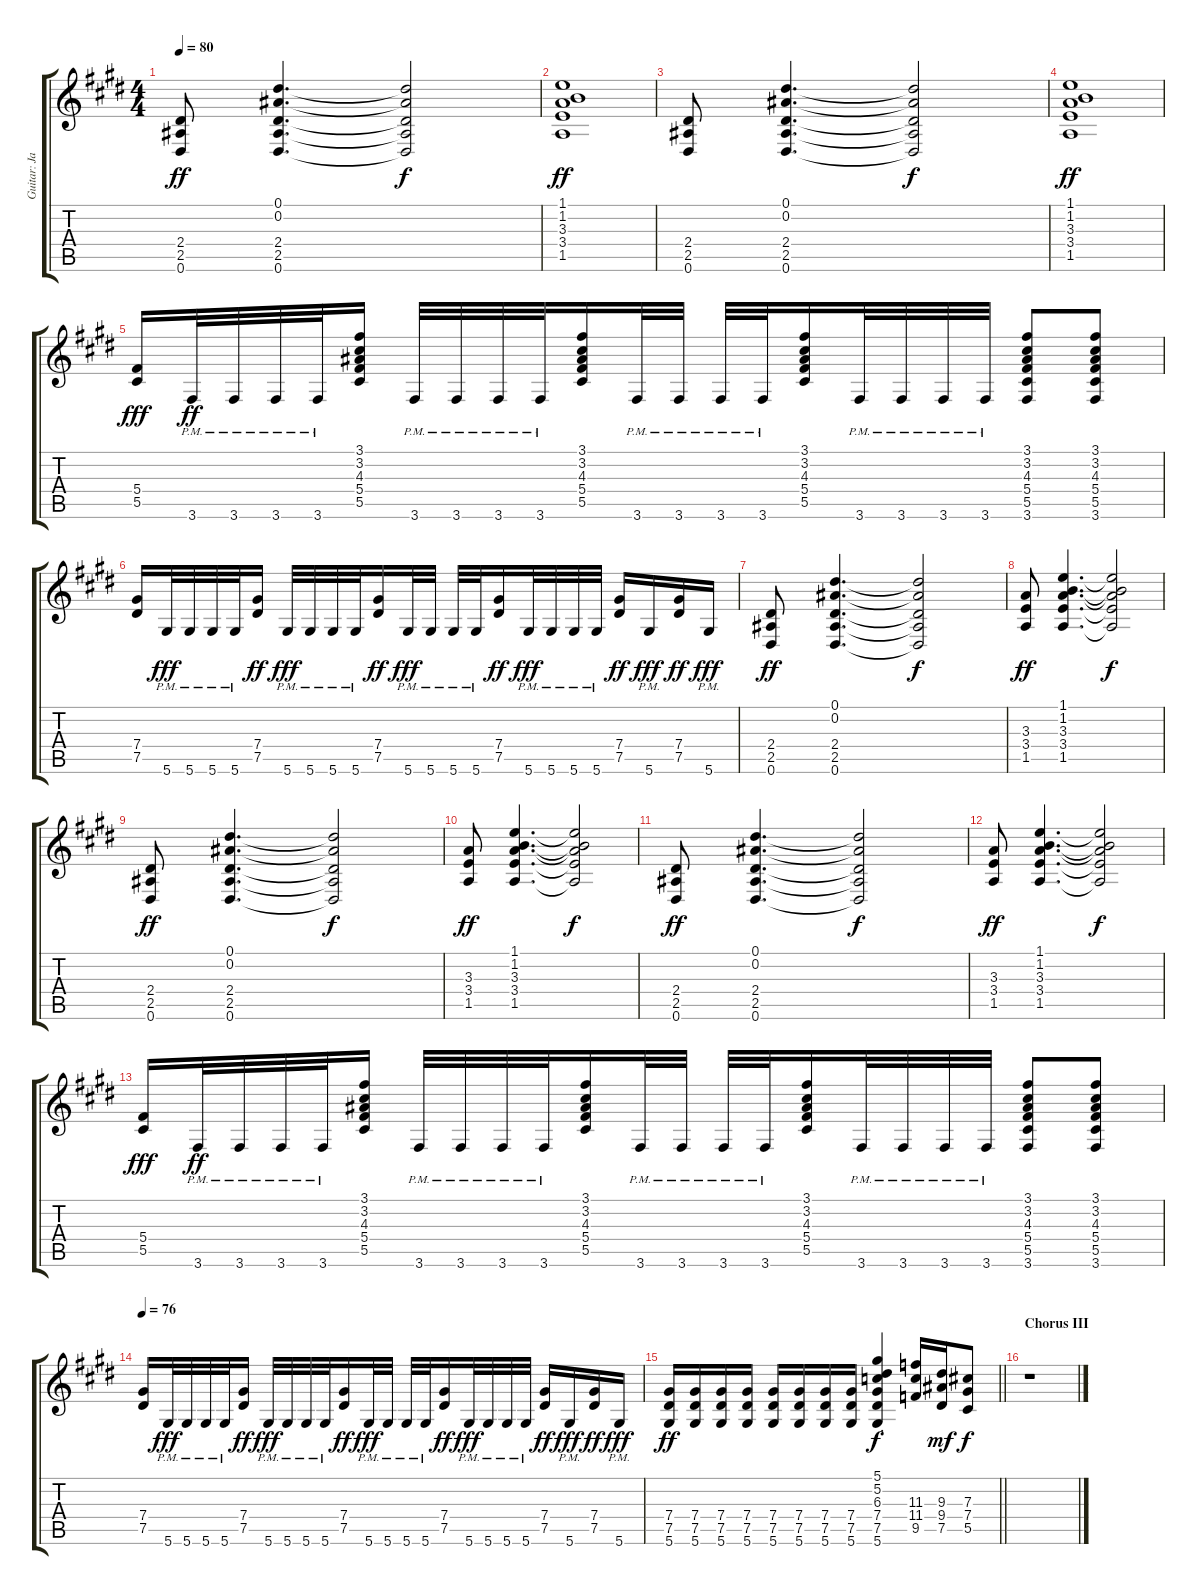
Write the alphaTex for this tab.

\track ("Guitar: Jake" "Guitar: Ja") {instrument electricguitarclean}
\staff {score tabs}
\tuning (Eb4 Bb3 Gb3 Db3 Ab2 Eb2) {hide}
\ts (4 4)
\tempo 80
\clef g2
\ks e
(2.4 2.5 0.6).8{dy ff} (0.1 0.2 2.4 2.5 0.6).4{d} (0.1{t} 0.2{t} 2.4{t} 2.5{t} 0.6{t}).2{dy f} |
(1.1 1.2 3.3 3.4 1.5).1{dy ff} |
(2.4 2.5 0.6).8 (0.1 0.2 2.4 2.5 0.6).4{d} (0.1{t} 0.2{t} 2.4{t} 2.5{t} 0.6{t}).2{dy f} |
(1.1 1.2 3.3 3.4 1.5).1{dy ff} |
(5.4 5.5).16{dy fff} 3.6{pm}.32{dy ff} 3.6{pm}.32{beam merge} 3.6{pm}.32 3.6{pm}.32 (3.1 3.2 4.3 5.4 5.5).16 3.6{pm}.32 3.6{pm}.32{beam merge} 3.6{pm}.32 3.6{pm}.32 (3.1 3.2 4.3 5.4 5.5).16 3.6{pm}.32 3.6{pm}.32 3.6{pm}.32 3.6{pm}.32 (3.1 3.2 4.3 5.4 5.5).16 3.6{pm}.32 3.6{pm}.32 3.6{pm}.32 3.6{pm}.32 (3.1 3.2 4.3 5.4 5.5 3.6).8 (3.1 3.2 4.3 5.4 5.5 3.6).8 |
(7.4 7.5).16 5.6{pm}.32{dy fff} 5.6{pm}.32 5.6{pm}.32 5.6{pm}.32 (7.4 7.5).16{dy ff} 5.6{pm}.32{dy fff} 5.6{pm}.32 5.6{pm}.32 5.6{pm}.32 (7.4 7.5).16{dy ff} 5.6{pm}.32{dy fff} 5.6{pm}.32 5.6{pm}.32 5.6{pm}.32 (7.4 7.5).16{dy ff} 5.6{pm}.32{dy fff} 5.6{pm}.32 5.6{pm}.32 5.6{pm}.32 (7.4 7.5).16{dy ff} 5.6{pm}.16{dy fff} (7.4 7.5).16{dy ff} 5.6{pm}.16{dy fff} |
(2.4 2.5 0.6).8{dy ff} (0.1 0.2 2.4 2.5 0.6).4{d} (0.1{t} 0.2{t} 2.4{t} 2.5{t} 0.6{t}).2{dy f} |
(3.3 3.4 1.5).8{dy ff} (1.1 1.2 3.3 3.4 1.5).4{d} (1.1{t} 1.2{t} 3.3{t} 3.4{t} 1.5{t}).2{dy f} |
(2.4 2.5 0.6).8{dy ff} (0.1 0.2 2.4 2.5 0.6).4{d} (0.1{t} 0.2{t} 2.4{t} 2.5{t} 0.6{t}).2{dy f} |
(3.3 3.4 1.5).8{dy ff} (1.1 1.2 3.3 3.4 1.5).4{d} (1.1{t} 1.2{t} 3.3{t} 3.4{t} 1.5{t}).2{dy f} |
(2.4 2.5 0.6).8{dy ff} (0.1 0.2 2.4 2.5 0.6).4{d} (0.1{t} 0.2{t} 2.4{t} 2.5{t} 0.6{t}).2{dy f} |
(3.3 3.4 1.5).8{dy ff} (1.1 1.2 3.3 3.4 1.5).4{d} (1.1{t} 1.2{t} 3.3{t} 3.4{t} 1.5{t}).2{dy f} |
(5.4 5.5).16{dy fff} 3.6{pm}.32{dy ff} 3.6{pm}.32{beam merge} 3.6{pm}.32 3.6{pm}.32 (3.1 3.2 4.3 5.4 5.5).16 3.6{pm}.32 3.6{pm}.32{beam merge} 3.6{pm}.32 3.6{pm}.32 (3.1 3.2 4.3 5.4 5.5).16 3.6{pm}.32 3.6{pm}.32 3.6{pm}.32 3.6{pm}.32 (3.1 3.2 4.3 5.4 5.5).16 3.6{pm}.32 3.6{pm}.32 3.6{pm}.32 3.6{pm}.32 (3.1 3.2 4.3 5.4 5.5 3.6).8 (3.1 3.2 4.3 5.4 5.5 3.6).8 |
\tempo 76
(7.4 7.5).16 5.6{pm}.32{dy fff} 5.6{pm}.32 5.6{pm}.32 5.6{pm}.32 (7.4 7.5).16{dy ff} 5.6{pm}.32{dy fff} 5.6{pm}.32 5.6{pm}.32 5.6{pm}.32 (7.4 7.5).16{dy ff} 5.6{pm}.32{dy fff} 5.6{pm}.32 5.6{pm}.32 5.6{pm}.32 (7.4 7.5).16{dy ff} 5.6{pm}.32{dy fff} 5.6{pm}.32 5.6{pm}.32 5.6{pm}.32 (7.4 7.5).16{dy ff} 5.6{pm}.16{dy fff} (7.4 7.5).16{dy ff} 5.6{pm}.16{dy fff} |
\barLineRight lightlight
(7.4 7.5 5.6).16{dy ff} (7.4 7.5 5.6).16 (7.4 7.5 5.6).16 (7.4 7.5 5.6).16 (7.4 7.5 5.6).16 (7.4 7.5 5.6).16 (7.4 7.5 5.6).16 (7.4 7.5 5.6).16 (5.1{st} 5.2{st} 6.3{st} 7.4{st} 7.5{st} 5.6{st}).4{dy f} (11.3 11.4 9.5).16 (9.3 9.4 7.5).16{dy mf} (7.3 7.4 5.5).8{dy f} |
\section ("" "Chorus III")
r.1
